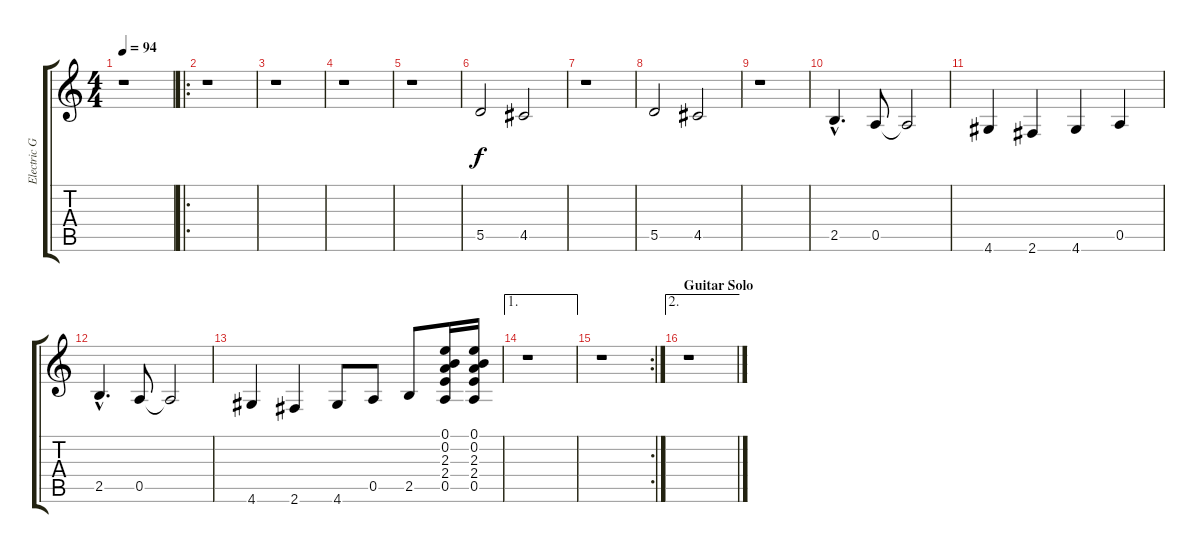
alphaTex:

\track ("Electric Guitar Fills" "Electric G") {instrument distortionguitar}
\staff {score tabs}
\tuning (E4 B3 G3 D3 A2 E2) {hide}
\ts (4 4)
\tempo 94
\clef g2
\ks c
r.1{dy f} |
\ro
r.1 |
r.1 |
r.1 |
r.1 |
5.5.2 4.5.2 |
r.1 |
5.5.2 4.5.2 |
r.1 |
2.5{hac}.4{d} 0.5.8 0.5{t}.2 |
4.6.4 2.6.4 4.6.4 0.5.4 |
2.5{hac}.4{d} 0.5.8 0.5{t}.2 |
4.6.4 2.6.4 4.6.8 0.5.8 2.5.8 (0.1 0.2 2.3 2.4 0.5).16 (0.1 0.2 2.3 2.4 0.5).16 |
\ae 1
r.1 |
\rc 2
r.1 |
\ae 2
\section ("" "Guitar Solo")
r.1
